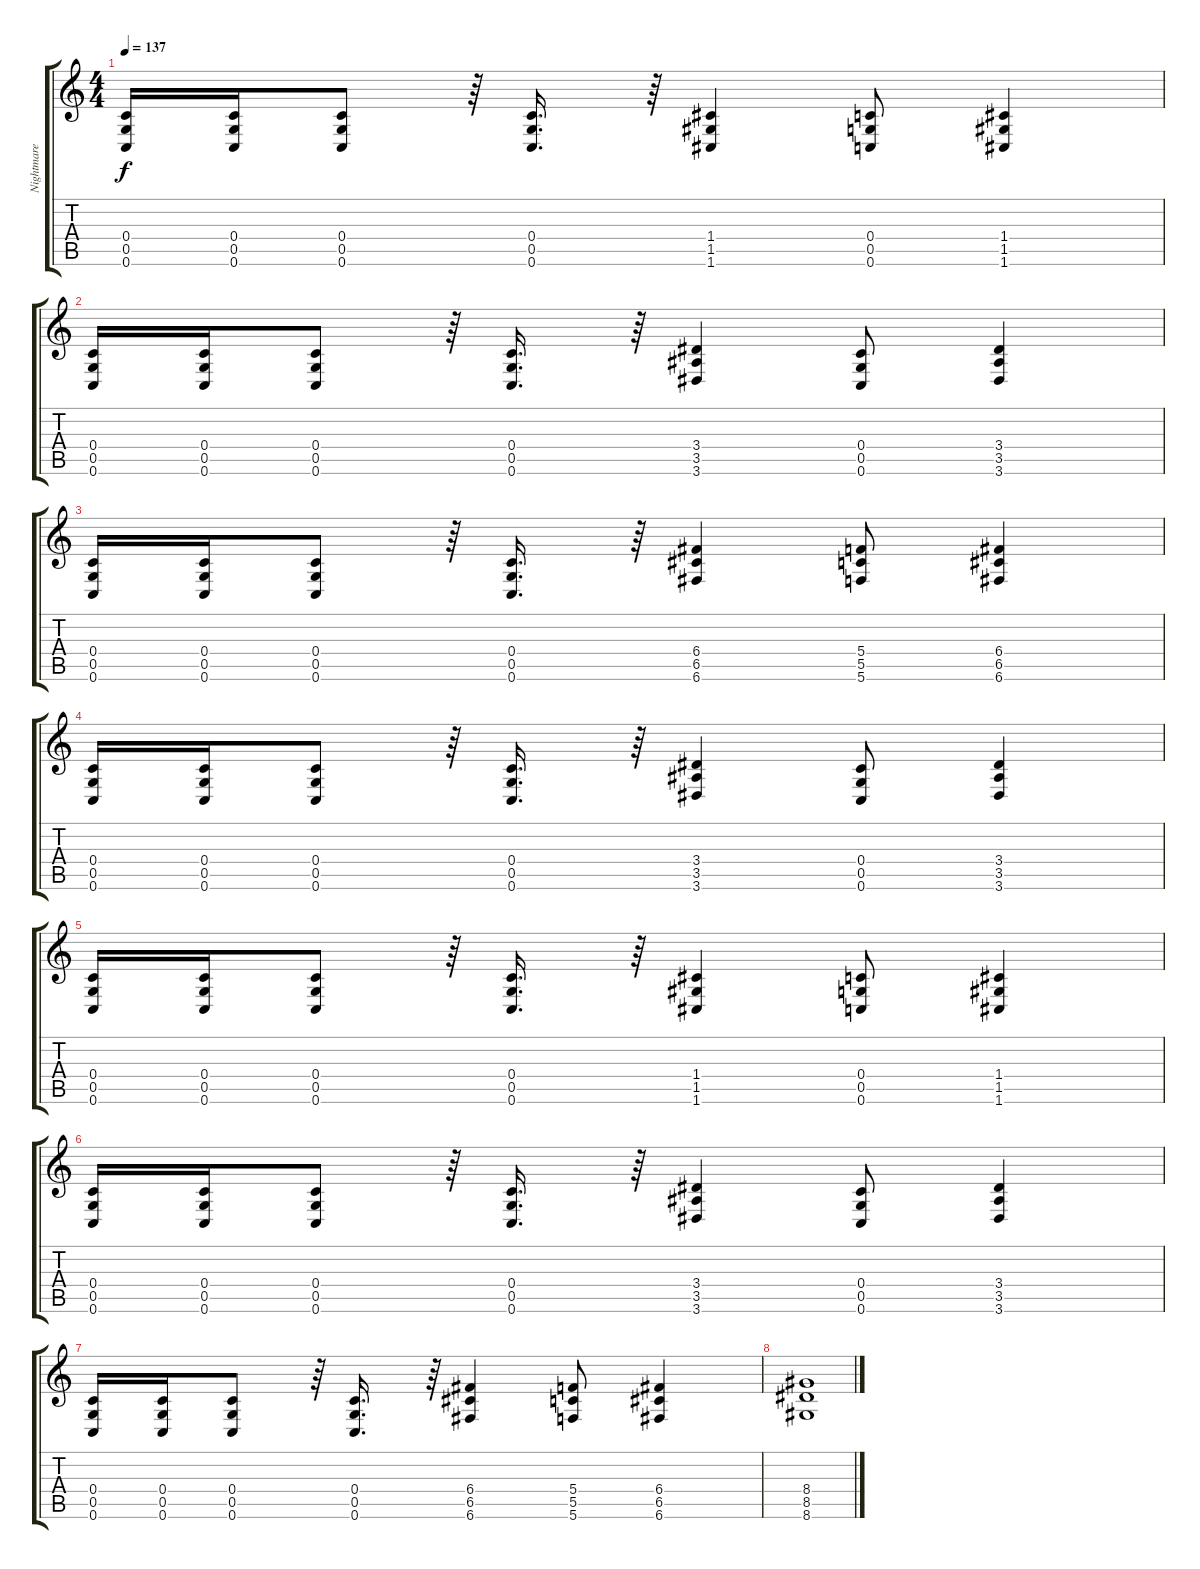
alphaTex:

\track ("Nightmare Industries Guitar" "Nightmare ") {instrument distortionguitar}
\staff {score tabs}
\tuning (D4 A3 F3 C3 G2 C2) {hide}
\ts (4 4)
\tempo 137
\clef g2
\ks c
(0.4 0.5 0.6).16{dy f} (0.4 0.5 0.6).16 (0.4 0.5 0.6).8 r.64 (0.4 0.5 0.6).16{d} r.64 (1.4 1.5 1.6).4 (0.4 0.5 0.6).8 (1.4 1.5 1.6).4 |
(0.4 0.5 0.6).16 (0.4 0.5 0.6).16 (0.4 0.5 0.6).8 r.64 (0.4 0.5 0.6).16{d} r.64 (3.4 3.5 3.6).4 (0.4 0.5 0.6).8 (3.4 3.5 3.6).4 |
(0.4 0.5 0.6).16 (0.4 0.5 0.6).16 (0.4 0.5 0.6).8 r.64 (0.4 0.5 0.6).16{d} r.64 (6.4 6.5 6.6).4 (5.4 5.5 5.6).8 (6.4 6.5 6.6).4 |
(0.4 0.5 0.6).16 (0.4 0.5 0.6).16 (0.4 0.5 0.6).8 r.64 (0.4 0.5 0.6).16{d} r.64 (3.4 3.5 3.6).4 (0.4 0.5 0.6).8 (3.4 3.5 3.6).4 |
(0.4 0.5 0.6).16 (0.4 0.5 0.6).16 (0.4 0.5 0.6).8 r.64 (0.4 0.5 0.6).16{d} r.64 (1.4 1.5 1.6).4 (0.4 0.5 0.6).8 (1.4 1.5 1.6).4 |
(0.4 0.5 0.6).16 (0.4 0.5 0.6).16 (0.4 0.5 0.6).8 r.64 (0.4 0.5 0.6).16{d} r.64 (3.4 3.5 3.6).4 (0.4 0.5 0.6).8 (3.4 3.5 3.6).4 |
(0.4 0.5 0.6).16 (0.4 0.5 0.6).16 (0.4 0.5 0.6).8 r.64 (0.4 0.5 0.6).16{d} r.64 (6.4 6.5 6.6).4 (5.4 5.5 5.6).8 (6.4 6.5 6.6).4 |
(8.4 8.5 8.6).1
